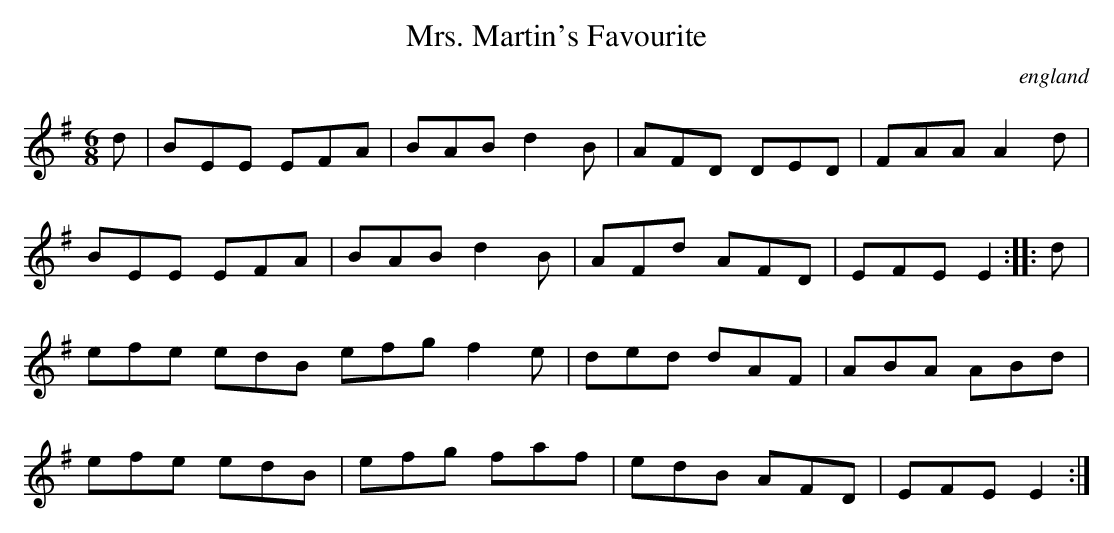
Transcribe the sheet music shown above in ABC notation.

X:1
T:Mrs. Martin's Favourite
O:england
L:1/8
M:6/8
K:G
d|BEE EFA|BAB d2 B|AFD DED|FAA A2 d|
BEE EFA|BAB d2 B|AFd AFD|EFE E2::d|
efe edB efg f2 e|ded dAF|ABA ABd|
efe edB|efg faf|edB AFD|EFE E2:|
